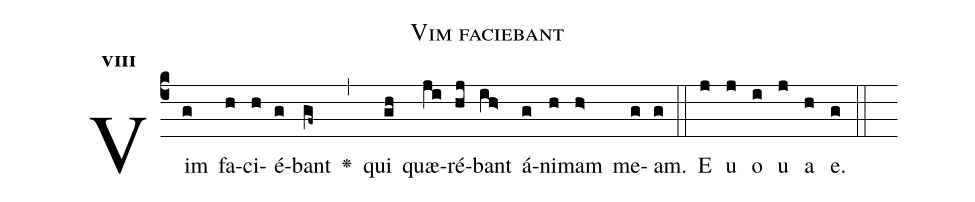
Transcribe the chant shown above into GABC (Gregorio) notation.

name:Vim faciebant;
office-part:Antiphona;
mode:8;
%%
initial-style: 1;
name: Vim faciebant;
book: Calithes.it;
occasion: Hebdomada Sancta Feria VI in Passione Domini;
office-part: Officium Lectionis Ant 3;
user-notes: ;
commentary: ;
annotation: 8g;
centering-scheme: english;
fontsize: 12;
font: OFLSortsMillGoudy;
height: 11;
width: 4.5;
%%
(c4)Vim(g) fa(h)ci(h)é(g)bant(gf~) <v>\greheightstar</v>(,) qui(gh) quæ(ji)ré(hj)bant(ih>) á(g)ni(h)mam(h>) me(g)am.(g) (::) E(j) u(j) o(i) u(j) a(h) e.(g) (::)
